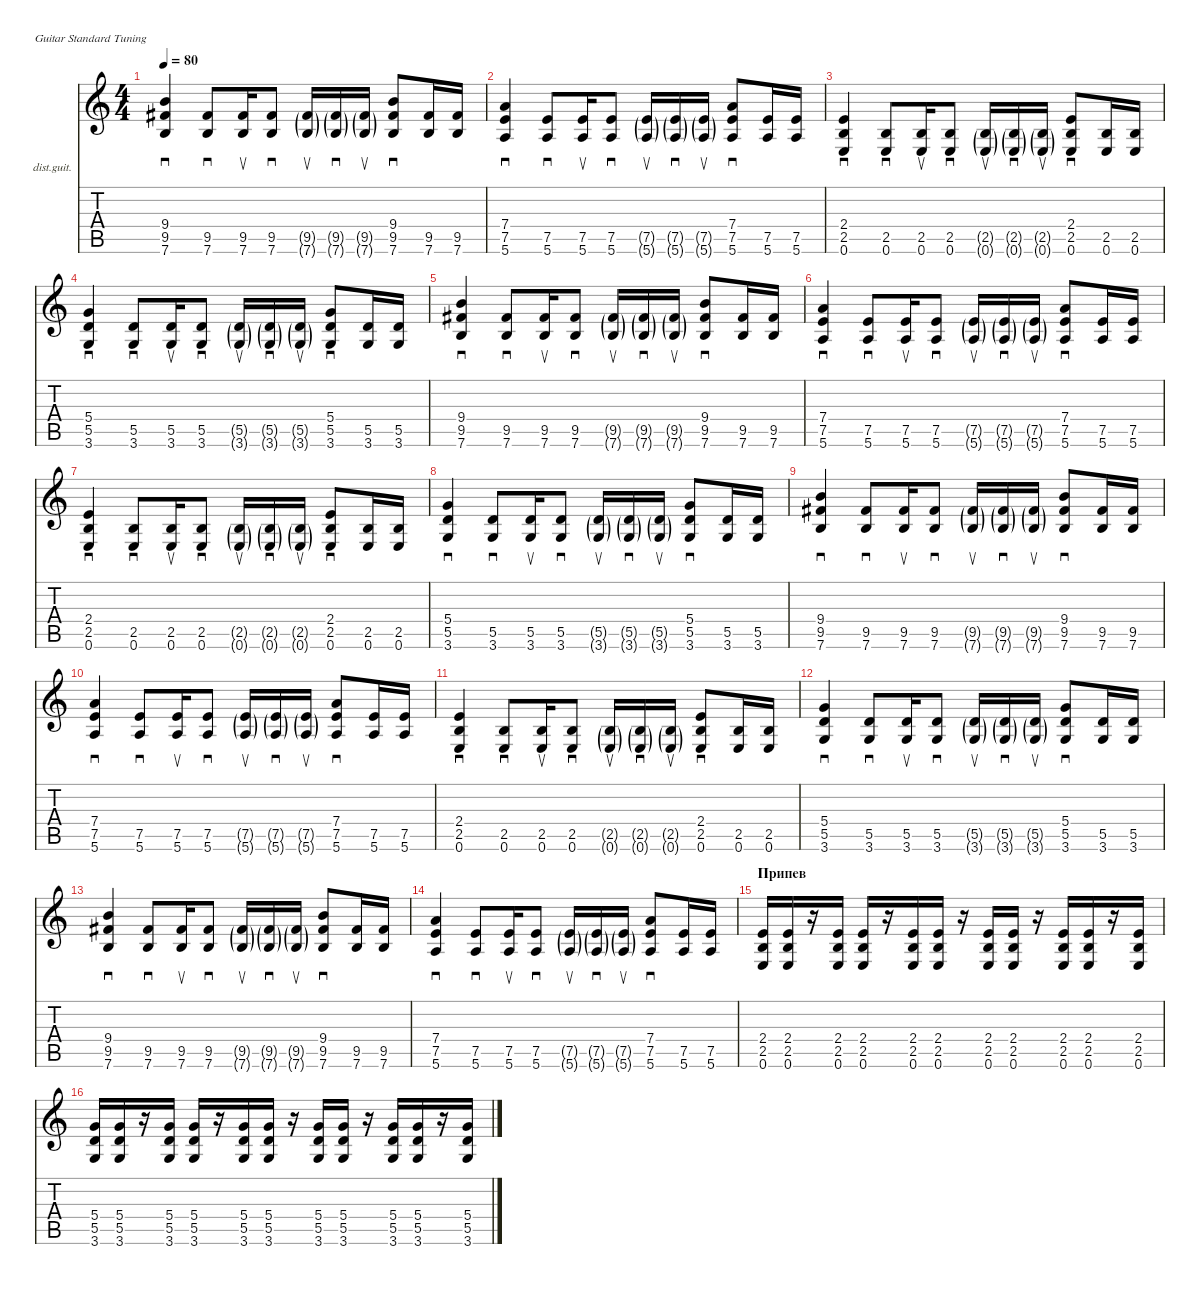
\defaultSystemsLayout 4
\hideDynamics
\bracketExtendMode nobrackets
\firstSystemTrackNameOrientation horizontal
\otherSystemsTrackNameOrientation horizontal
\track ("Distortion Guitar" "dist.guit.") {instrument distortionguitar}
\staff {score tabs}
\tuning (E4 B3 G3 D3 A2 E2)
\ts (4 4)
\tempo 80
\clef g2
\ks c
(7.6 9.5{acc #} 9.4).4{sd dy p beam Up} (7.6 9.5{acc #}).8{sd dy mp beam Up} (7.6 9.5{acc #}).16{su beam Up} (7.6 9.5{acc #}).8{sd beam Up} (7.6{g} 9.5{g acc #}).16{su beam Up} (7.6{g} 9.5{g acc #}).16{sd beam Up} (7.6{g} 9.5{g acc #}).16{su beam Up} (7.6 9.5{acc #} 9.4).8{sd beam Up} (7.6 9.5{acc #}).16{beam Up} (7.6 9.5{acc #}).16{beam Up} |
(5.6 7.5 7.4).4{sd dy p beam Up} (5.6 7.5).8{sd dy mp beam Up} (5.6 7.5).16{su beam Up} (5.6 7.5).8{sd beam Up} (5.6{g} 7.5{g}).16{su beam Up} (5.6{g} 7.5{g}).16{sd beam Up} (5.6{g} 7.5{g}).16{su beam Up} (5.6 7.5 7.4).8{sd beam Up} (5.6 7.5).16{beam Up} (5.6 7.5).16{beam Up} |
(0.6 2.5 2.4).4{sd dy p beam Up} (0.6 2.5).8{sd dy mp beam Up} (0.6 2.5).16{su beam Up} (0.6 2.5).8{sd beam Up} (0.6{g} 2.5{g}).16{su beam Up} (0.6{g} 2.5{g}).16{sd beam Up} (0.6{g} 2.5{g}).16{su beam Up} (0.6 2.5 2.4).8{sd beam Up} (0.6 2.5).16{beam Up} (0.6 2.5).16{beam Up} |
(3.6 5.5 5.4).4{sd dy p beam Up} (3.6 5.5).8{sd dy mp beam Up} (3.6 5.5).16{su beam Up} (3.6 5.5).8{sd beam Up} (3.6{g} 5.5{g}).16{su beam Up} (3.6{g} 5.5{g}).16{sd beam Up} (3.6{g} 5.5{g}).16{su beam Up} (3.6 5.5 5.4).8{sd beam Up} (3.6 5.5).16{beam Up} (3.6 5.5).16{beam Up} |
(7.6 9.5{acc #} 9.4).4{sd dy p beam Up} (7.6 9.5{acc #}).8{sd dy mp beam Up} (7.6 9.5{acc #}).16{su beam Up} (7.6 9.5{acc #}).8{sd beam Up} (7.6{g} 9.5{g acc #}).16{su beam Up} (7.6{g} 9.5{g acc #}).16{sd beam Up} (7.6{g} 9.5{g acc #}).16{su beam Up} (7.6 9.5{acc #} 9.4).8{sd beam Up} (7.6 9.5{acc #}).16{beam Up} (7.6 9.5{acc #}).16{beam Up} |
(5.6 7.5 7.4).4{sd dy p beam Up} (5.6 7.5).8{sd dy mp beam Up} (5.6 7.5).16{su beam Up} (5.6 7.5).8{sd beam Up} (5.6{g} 7.5{g}).16{su beam Up} (5.6{g} 7.5{g}).16{sd beam Up} (5.6{g} 7.5{g}).16{su beam Up} (5.6 7.5 7.4).8{sd beam Up} (5.6 7.5).16{beam Up} (5.6 7.5).16{beam Up} |
(0.6 2.5 2.4).4{sd dy p beam Up} (0.6 2.5).8{sd dy mp beam Up} (0.6 2.5).16{su beam Up} (0.6 2.5).8{sd beam Up} (0.6{g} 2.5{g}).16{su beam Up} (0.6{g} 2.5{g}).16{sd beam Up} (0.6{g} 2.5{g}).16{su beam Up} (0.6 2.5 2.4).8{sd beam Up} (0.6 2.5).16{beam Up} (0.6 2.5).16{beam Up} |
(3.6 5.5 5.4).4{sd dy p beam Up} (3.6 5.5).8{sd dy mp beam Up} (3.6 5.5).16{su beam Up} (3.6 5.5).8{sd beam Up} (3.6{g} 5.5{g}).16{su beam Up} (3.6{g} 5.5{g}).16{sd beam Up} (3.6{g} 5.5{g}).16{su beam Up} (3.6 5.5 5.4).8{sd beam Up} (3.6 5.5).16{beam Up} (3.6 5.5).16{beam Up} |
(7.6 9.5{acc #} 9.4).4{sd dy p beam Up} (7.6 9.5{acc #}).8{sd dy mp beam Up} (7.6 9.5{acc #}).16{su beam Up} (7.6 9.5{acc #}).8{sd beam Up} (7.6{g} 9.5{g acc #}).16{su beam Up} (7.6{g} 9.5{g acc #}).16{sd beam Up} (7.6{g} 9.5{g acc #}).16{su beam Up} (7.6 9.5{acc #} 9.4).8{sd beam Up} (7.6 9.5{acc #}).16{beam Up} (7.6 9.5{acc #}).16{beam Up} |
(5.6 7.5 7.4).4{sd dy p beam Up} (5.6 7.5).8{sd dy mp beam Up} (5.6 7.5).16{su beam Up} (5.6 7.5).8{sd beam Up} (5.6{g} 7.5{g}).16{su beam Up} (5.6{g} 7.5{g}).16{sd beam Up} (5.6{g} 7.5{g}).16{su beam Up} (5.6 7.5 7.4).8{sd beam Up} (5.6 7.5).16{beam Up} (5.6 7.5).16{beam Up} |
(0.6 2.5 2.4).4{sd dy p beam Up} (0.6 2.5).8{sd dy mp beam Up} (0.6 2.5).16{su beam Up} (0.6 2.5).8{sd beam Up} (0.6{g} 2.5{g}).16{su beam Up} (0.6{g} 2.5{g}).16{sd beam Up} (0.6{g} 2.5{g}).16{su beam Up} (0.6 2.5 2.4).8{sd beam Up} (0.6 2.5).16{beam Up} (0.6 2.5).16{beam Up} |
(3.6 5.5 5.4).4{sd dy p beam Up} (3.6 5.5).8{sd dy mp beam Up} (3.6 5.5).16{su beam Up} (3.6 5.5).8{sd beam Up} (3.6{g} 5.5{g}).16{su beam Up} (3.6{g} 5.5{g}).16{sd beam Up} (3.6{g} 5.5{g}).16{su beam Up} (3.6 5.5 5.4).8{sd beam Up} (3.6 5.5).16{beam Up} (3.6 5.5).16{beam Up} |
(7.6 9.5{acc #} 9.4).4{sd dy p beam Up} (7.6 9.5{acc #}).8{sd dy mp beam Up} (7.6 9.5{acc #}).16{su beam Up} (7.6 9.5{acc #}).8{sd beam Up} (7.6{g} 9.5{g acc #}).16{su beam Up} (7.6{g} 9.5{g acc #}).16{sd beam Up} (7.6{g} 9.5{g acc #}).16{su beam Up} (7.6 9.5{acc #} 9.4).8{sd beam Up} (7.6 9.5{acc #}).16{beam Up} (7.6 9.5{acc #}).16{beam Up} |
(5.6 7.5 7.4).4{sd dy p beam Up} (5.6 7.5).8{sd dy mp beam Up} (5.6 7.5).16{su beam Up} (5.6 7.5).8{sd beam Up} (5.6{g} 7.5{g}).16{su beam Up} (5.6{g} 7.5{g}).16{sd beam Up} (5.6{g} 7.5{g}).16{su beam Up} (5.6 7.5 7.4).8{sd beam Up} (5.6 7.5).16{beam Up} (5.6 7.5).16{beam Up} |
\section ("" "Припев")
(0.6 2.5 2.4).16{dy mf beam Up} (0.6 2.5 2.4).16{beam Up} r.16{beam Up} (0.6 2.5 2.4).16{beam Up} (0.6 2.5 2.4).16{beam Up} r.16{beam Up} (0.6 2.5 2.4).16{beam Up} (0.6 2.5 2.4).16{beam Up} r.16{beam Up} (0.6 2.5 2.4).16{beam Up} (0.6 2.5 2.4).16{beam Up} r.16{beam Up} (0.6 2.5 2.4).16{beam Up} (0.6 2.5 2.4).16{beam Up} r.16{beam Up} (0.6 2.5 2.4).16{beam Up} |
(3.6 5.5 5.4).16{beam Up} (3.6 5.5 5.4).16{beam Up} r.16{beam Up} (3.6 5.5 5.4).16{beam Up} (3.6 5.5 5.4).16{beam Up} r.16{beam Up} (3.6 5.5 5.4).16{beam Up} (3.6 5.5 5.4).16{beam Up} r.16{beam Up} (3.6 5.5 5.4).16{beam Up} (3.6 5.5 5.4).16{beam Up} r.16{beam Up} (3.6 5.5 5.4).16{beam Up} (3.6 5.5 5.4).16{beam Up} r.16{beam Up} (5.4 5.5 3.6).16{beam Up}
